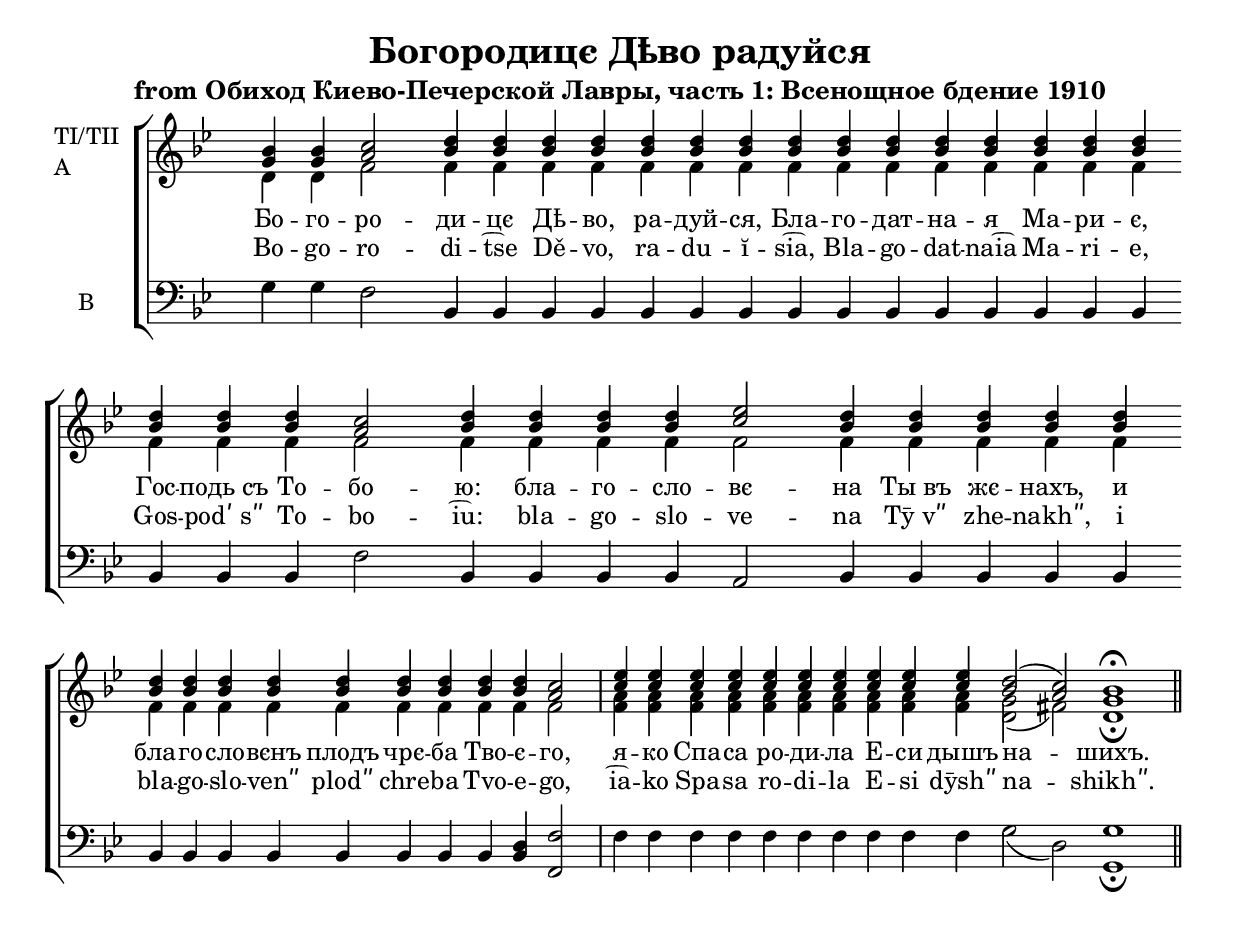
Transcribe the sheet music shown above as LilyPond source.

 \version "2.10.33"
 \header {
	title = "Богородицє Дѣво радуйся"
	subtitle = "from Обиход Киево-Печерской Лавры, часть 1: Всенощное бдение 1910"
	composer = ""
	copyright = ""
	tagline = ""
}


verse= \lyricmode {
	Бо -- го -- ро -- ди -- цє Дѣ -- во, ра -- дуй -- ся,
	Бла -- го -- дат -- на -- я Ма -- ри -- є,
	Гос -- "подь съ" То -- бо -- ю:
	бла -- го -- сло -- вє -- на "Ты въ" жє -- нахъ,
	и бла -- го -- сло -- вєнъ плодъ чрє -- ба Тво -- є -- го,
	я -- ко Спа -- са ро -- ди -- ла Е -- си дышъ на -- шихъ.
}

verseTransc = \lyricmode {
  	Bo -- go -- ro -- di -- t͡se Dě -- vo, ra -- du -- ĭ -- si͡a,
	Bla -- go -- dat -- nai͡a Ma -- ri -- e,
	Gos -- "podʹ sʺ" To -- bo -- i͡u:
	bla -- go -- slo -- ve -- na "Tȳ vʺ" zhe -- nakhʺ,
	i bla -- go -- slo -- venʺ plodʺ chre -- ba Tvo -- e -- go,
	i͡a -- ko Spa -- sa ro -- di -- la E -- si dȳshʺ na -- shikhʺ.
}

     global = {
        \key bes \major
        \time 4/4
     }

     sopMusic = \relative c' {
	 \override Tie #'transparent = ##t
    \dynamicUp
    \stemUp
    \slurUp
       \cadenzaOn
       bes'4 bes c2 d4 d d d d d d d d d d d d d d \break \bar ""
       d4 d d c2 d4 d d d es2 d4 d d d d \break \bar ""
       d4 d d d d d d d d c2 \bar "|"
       es4 es es es es es es es es es d2( c) bes1-\fermata \bar "||"

     }


     altoMusic = \relative c' {
	\stemUp
	\slurUp
	\override Tie #'transparent = ##t
	g'4 g a2 bes4 bes bes bes bes bes bes bes bes bes bes bes bes bes bes
	bes4 bes bes a2 bes4 bes bes bes c2 bes4 bes bes bes bes
	bes4 bes bes bes bes bes bes bes bes  a2
	c4 c c c c c c c c c bes2( a) g1-\fermata

     }

     tenorMusic = \relative c' {
	     \stemDown
	     \slurDown
	     \override Tie #'transparent = ##t
	     d4 d f2 f4 f f f f f f f f f f f f f f
	     f4 f f f2 f4 f f f f2 f4 f f f f
	     f4 f f f f f f f f f2
	     <f a>4 <f a> <f a> <f a> <f a> <f a> <f a> <f a> <f a> <f a> <g d>2( fis) d1-\fermata

     }


     bassMusic = \relative c {
	     \stemNeutral
	     \override Tie #'transparent = ##f
	     g'4 g f2 bes,4 bes bes bes bes bes bes bes bes bes bes bes bes bes bes
	     bes4 bes bes f'2 bes,4 bes bes bes a2 bes4 bes bes bes bes
	     bes4 bes bes bes bes bes bes bes <d bes> <f f,>2
	     f4 f f f f f f f f f g2( d) <g g,>1-\fermata

     }
staffSATBMixedChoir = \new ChoirStaff  {
	<<
	\new Staff {
		\time 4/4
		\override Staff.TimeSignature #'transparent =##t
		\set Staff.instrumentName = \markup {\column {"TI/TII"
		"A"}}
		\set Staff.midiInstrument ="choir aahs"
		\key bes \major
		\clef treble
		<<
		\context Voice = "melodySAT"  { \voiceOne \partcombine \sopMusic \altoMusic
		}
		\context Voice = "alto"  { \voiceTwo \tenorMusic
		}
		>>
	}
	\context Lyrics = "lmelodySAT" { s1 }
%		\new Staff {
%		\override Staff.TimeSignature #'transparent =##t
%		\set Staff.instrumentName="A"
%		\set Staff.midiInstrument="choir aahs"
%		\key f \major
%		\clef treble
%		<<
%		\context Voice = "Tenor"  { \voiceOne \alto
%		}
%		\context Voice = "Bass"  { \voiceTwo \basso
%		}
%		>>
%		}
	\context Lyrics = "lmelodyT" { s1 }
	\context Lyrics = "lmelodyTrans" { s1 }
	\new Staff {
		\override Staff.TimeSignature #'transparent =##t
		\set Staff.instrumentName ="B"
		\set Staff.midiInstrument ="choir aahs"
		\key bes \major
		\clef bass
		<<
%		\context Voice = "Tenor"  { \voiceOne \tenori
%		}
		\context Voice = "Bass"  { \voiceTwo \bassMusic
		}
		>>
		}
	>>
}




\score {
	<<
		\staffSATBMixedChoir
		\context Lyrics = "lmelodySAT" \lyricmode  { \lyricsto "alto" \verse }
		\context Lyrics = "lmelodyT" \lyricmode  { \lyricsto "alto" \verseTransc }
	>>

%	\midi {
%	}

	\layout  {
%		indent = #2.0
  \context {
    \Voice
    \consists "Horizontal_bracket_engraver"
  }
	}
}

%staffSATBMixedChoir = \new ChoirStaff  {
%
%	<<
%	\new Staff \with {
%       \override TimeSignature #'transparent = ##t
%
%       \remove Bar_number_engraver
%
%
%	     }{
%		\override Staff.TimeSignature #'style = #'single-digit
%		\time 2/2
%		\key bes \major
%		\set Staff.instrumentName="S/A"
%		\set Staff.midiInstrument="choir aahs"
%
%		\clef treble
%		<<
%		\context Voice = "melodySAT" \relative c' { \voiceOne
%			\cadenzaOn
%			\removeWithTag #'sound
%			\sopMusic
%		}
%		\context Voice = "Alto" \relative c' { \voiceTwo
%			\removeWithTag #'sound
%			\altoMusic
%		}
%		>>
%	}
%	\context Lyrics = "lmelodySATLI" { s1 }
%
%	\context Lyrics = "lmelodySATLII" { s1 }
%
%
%	\new Staff \with {
%       \override TimeSignature #'transparent = ##t
%       \remove Bar_number_engraver
%
%	     }{
%		\set Staff.instrumentName="T/B"
%		\set Staff.midiInstrument="choir aahs"
%		\override Staff.TimeSignature #'style = #'single-digit
%		\key bes \major
%		\clef bass
%		<<
%		\context Voice = "Tenor" \relative c' { \voiceOne
%			\removeWithTag #'sound
%			\tenorMusic
%		}
%		\context Voice = "Bass" \relative c { \voiceTwo
%			\removeWithTag #'sound
%			\bassMusic
%		}
%		>>
%		}
%	>>
%}
%


%
%\score {
%	<<
%		\staffSATBMixedChoir
%		\context Lyrics = "lmelodySATLI" \lyricmode  { \lyricsto "melodySAT" \verseI }
%
%%		\context Lyrics = "lmelodySATLII" \lyricmode  { \lyricsto "melodySAT" \verseII }
%
%	>>
%
%
%
%	\layout  {
%	}
%}
%
\score {
	<<
	\new Staff = "soprano" {
		\set Staff.midiInstrument="choir aahs"
		\relative c { \removeWithTag #'print \sopMusic }
	}
	\new Staff = "alto" {
		\set Staff.midiInstrument="choir aahs"
		\relative c { \removeWithTag #'print \altoMusic }
	}
	\new Staff = "tenor" {
		\set Staff.midiInstrument="choir aahs"
		\relative c'{ \removeWithTag #'print \tenorMusic }
	}
	\new Staff = "basso" {
		\set Staff.midiInstrument="choir aahs"
		\relative c {\removeWithTag #'print \bassMusic }
	}
	>>
	\midi {
	\context {
		\Score
		tempoWholesPerMinute = #(ly:make-moment 96 2)
       }
	}
%	\layout {}
}
\paper {
	ragged-last =##f
	ragged-bottom =##t
	ragged-last-bottom =##t
	   myStaffSize = #20

%  #(define fonts
%    (make-pango-font-tree "Constantia"
%                          "Nimbus Sans"
%                          "Luxi Mono"
%                           (/ myStaffSize 20)))
}
